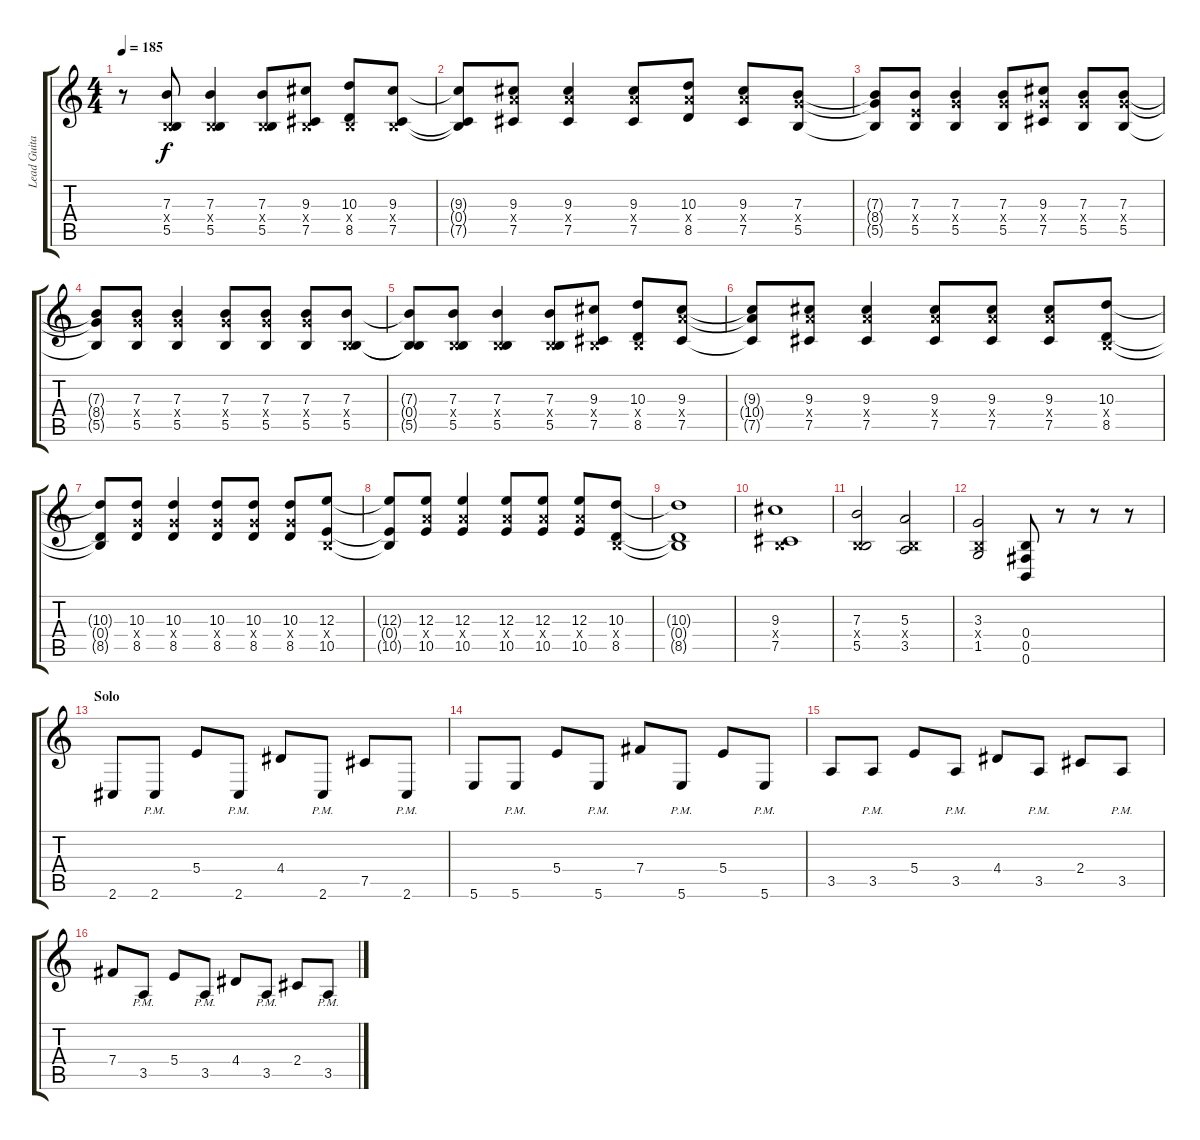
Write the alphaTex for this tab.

\track ("Lead Guitar - Kevin" "Lead Guita") {instrument distortionguitar}
\staff {score tabs}
\tuning (Db4 Ab3 E3 B2 Gb2 B1) {hide}
\ts (4 4)
\tempo 185
\clef g2
\ks c
r.8{dy f} (7.3 0.4{x} 5.5).8 (7.3 0.4{x} 5.5).4 (7.3 0.4{x} 5.5).8 (9.3 0.4{x} 7.5).8 (10.3 0.4{x} 8.5).8 (9.3 0.4{x} 7.5).8 |
(9.3{t} 0.4{t} 7.5{t}).8 (9.3 10.4{x} 7.5).8 (9.3 10.4{x} 7.5).4 (9.3 10.4{x} 7.5).8 (10.3 10.4{x} 8.5).8 (9.3 10.4{x} 7.5).8 (7.3 8.4{x} 5.5).8 |
(7.3{t} 8.4{t} 5.5{t}).8 (7.3 5.4{x} 5.5).8 (7.3 8.4{x} 5.5).4 (7.3 8.4{x} 5.5).8 (9.3 8.4{x} 7.5).8 (7.3 8.4{x} 5.5).8 (7.3 8.4{x} 5.5).8 |
(7.3{t} 8.4{t} 5.5{t}).8 (7.3 8.4{x} 5.5).8 (7.3 8.4{x} 5.5).4 (7.3 8.4{x} 5.5).8 (7.3 8.4{x} 5.5).8 (7.3 8.4{x} 5.5).8 (7.3 0.4{x} 5.5).8 |
(7.3{t} 0.4{t} 5.5{t}).8 (7.3 0.4{x} 5.5).8 (7.3 0.4{x} 5.5).4 (7.3 0.4{x} 5.5).8 (9.3 0.4{x} 7.5).8 (10.3 0.4{x} 8.5).8 (9.3 10.4{x} 7.5).8 |
(9.3{t} 10.4{t} 7.5{t}).8 (9.3 10.4{x} 7.5).8 (9.3 10.4{x} 7.5).4 (9.3 10.4{x} 7.5).8 (9.3 10.4{x} 7.5).8 (9.3 10.4{x} 7.5).8 (10.3 0.4{x} 8.5).8 |
(10.3{t} 0.4{t} 8.5{t}).8 (10.3 8.4{x} 8.5).8 (10.3 8.4{x} 8.5).4 (10.3 8.4{x} 8.5).8 (10.3 8.4{x} 8.5).8 (10.3 8.4{x} 8.5).8 (12.3 0.4{x} 10.5).8 |
(12.3{t} 0.4{t} 10.5{t}).8 (12.3 10.4{x} 10.5).8 (12.3 10.4{x} 10.5).4 (12.3 10.4{x} 10.5).8 (12.3 10.4{x} 10.5).8 (12.3 10.4{x} 10.5).8 (10.3 0.4{x} 8.5).8 |
(10.3{t} 0.4{t} 8.5{t}).1 |
(9.3 0.4{x} 7.5).1 |
(7.3 0.4{x} 5.5).2 (5.3 0.4{x} 3.5).2 |
(3.3 0.4{x} 1.5).2 (0.4 0.5 0.6).8 r.8 r.8 r.8 |
\section ("" "Solo")
2.6.8 2.6{pm}.8 5.4.8 2.6{pm}.8 4.4.8 2.6{pm}.8 7.5.8 2.6{pm}.8 |
5.6.8 5.6{pm}.8 5.4.8 5.6{pm}.8 7.4.8 5.6{pm}.8 5.4.8 5.6{pm}.8 |
3.5.8 3.5{pm}.8 5.4.8 3.5{pm}.8 4.4.8 3.5{pm}.8 2.4.8 3.5{pm}.8 |
7.4.8 3.5{pm}.8 5.4.8 3.5{pm}.8 4.4.8 3.5{pm}.8 2.4.8 3.5{pm}.8
